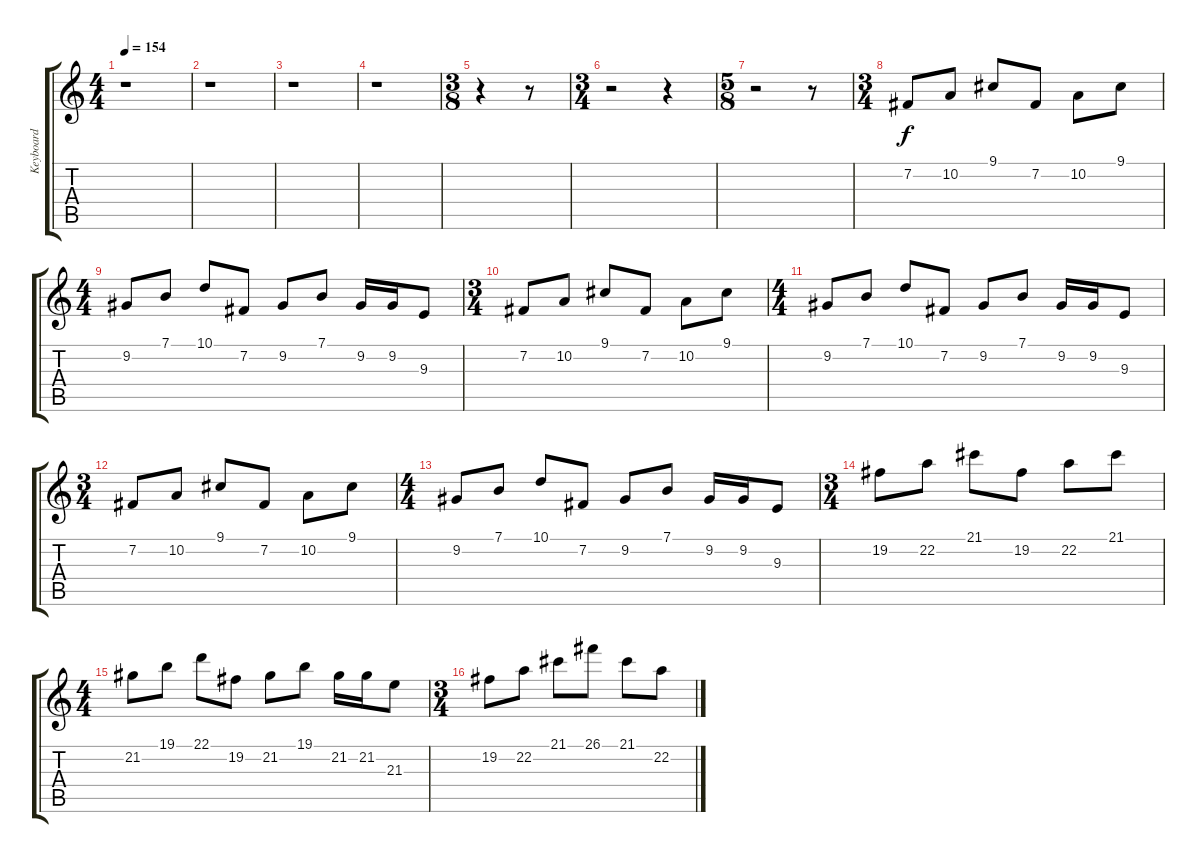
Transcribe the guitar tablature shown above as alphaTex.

\track ("Keyboard" "Keyboard") {instrument pad4choir}
\staff {score tabs}
\tuning (E4 B3 G3 D3 A2 E2) {hide}
\ts (4 4)
\tempo 154
\clef g2
\ks c
r.1{dy f} |
r.1 |
r.1 |
r.1 |
\ts (3 8)
r.4 r.8 |
\ts (3 4)
r.2 r.4 |
\ts (5 8)
r.2 r.8 |
\ts (3 4)
7.2.8{instrument lead5charang} 10.2.8 9.1.8 7.2.8 10.2.8 9.1.8 |
\ts (4 4)
9.2.8 7.1.8 10.1.8 7.2.8 9.2.8 7.1.8 9.2.16 9.2.16 9.3.8 |
\ts (3 4)
7.2.8 10.2.8 9.1.8 7.2.8 10.2.8 9.1.8 |
\ts (4 4)
9.2.8 7.1.8 10.1.8 7.2.8 9.2.8 7.1.8 9.2.16 9.2.16 9.3.8 |
\ts (3 4)
7.2.8 10.2.8 9.1.8 7.2.8 10.2.8 9.1.8 |
\ts (4 4)
9.2.8 7.1.8 10.1.8 7.2.8 9.2.8 7.1.8 9.2.16 9.2.16 9.3.8 |
\ts (3 4)
19.2.8 22.2.8 21.1.8 19.2.8 22.2.8 21.1.8 |
\ts (4 4)
21.2.8 19.1.8 22.1.8 19.2.8 21.2.8 19.1.8 21.2.16 21.2.16 21.3.8 |
\ts (3 4)
19.2.8 22.2.8 21.1.8 26.1.8 21.1.8 22.2.8
